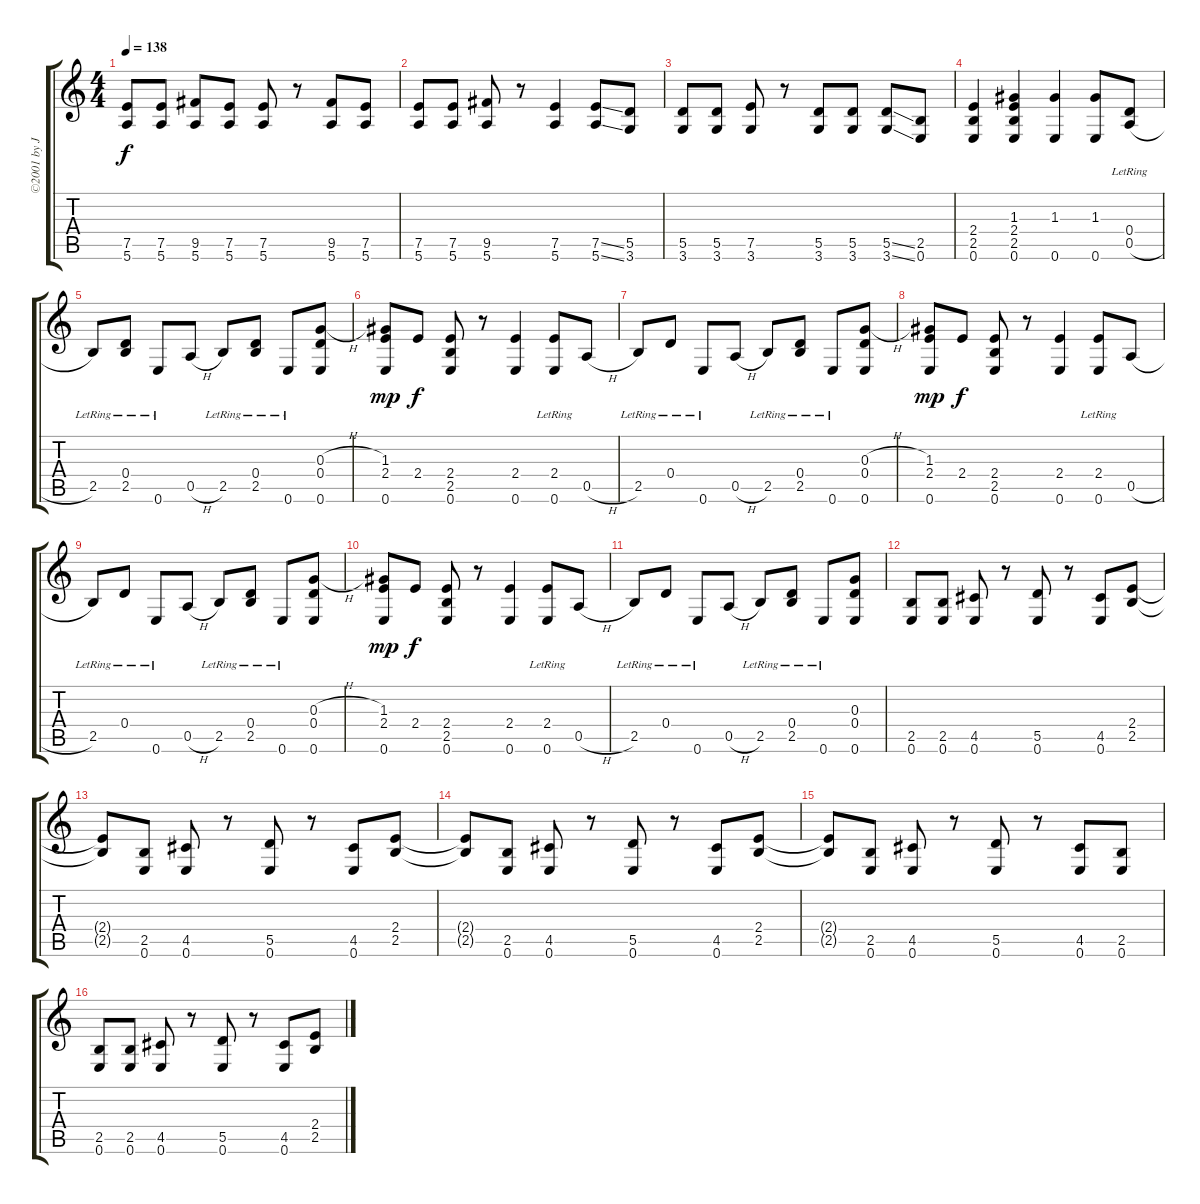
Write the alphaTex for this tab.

\track ("©2001 by John Taylor" "©2001 by J") {instrument electricguitarclean}
\staff {score tabs}
\tuning (E4 B3 G3 D3 A2 E2) {hide}
\ts (4 4)
\tempo 138
\clef g2
\ks c
(7.5 5.6).8{dy f} (7.5 5.6).8 (9.5 5.6).8 (7.5 5.6).8 (7.5 5.6).8 r.8 (9.5 5.6).8 (7.5 5.6).8 |
(7.5 5.6).8 (7.5 5.6).8 (9.5 5.6).8 r.8 (7.5 5.6).4 (7.5{ss} 5.6{ss}).8 (5.5 3.6).8 |
(5.5 3.6).8 (5.5 3.6).8 (7.5 3.6).8 r.8 (5.5 3.6).8 (5.5 3.6).8 (5.5{ss} 3.6{ss}).8 (2.5 0.6).8 |
(2.4 2.5 0.6).4 (1.3 2.4 2.5 0.6).4 (1.3 0.6).4 (1.3 0.6).8 (0.4{lr} 0.5{h}).8 |
2.5{lr}.8 (0.4{lr} 2.5{lr}).8 0.6{lr}.8 0.5{h}.8 2.5{lr}.8 (0.4{lr} 2.5{lr}).8 0.6{lr}.8 (0.3{h} 0.4 0.6).8 |
(1.3 2.4 0.6).8{dy mp} 2.4.8{dy f} (2.4 2.5 0.6).8 r.8 (2.4 0.6).4 (2.4{lr} 0.6{lr}).8 0.5{h}.8 |
2.5{lr}.8 0.4{lr}.8 0.6{lr}.8 0.5{h}.8 2.5{lr}.8 (0.4{lr} 2.5{lr}).8 0.6{lr}.8 (0.3{h} 0.4 0.6).8 |
(1.3 2.4 0.6).8{dy mp} 2.4.8{dy f} (2.4 2.5 0.6).8 r.8 (2.4 0.6).4 (2.4{lr} 0.6{lr}).8 0.5{h}.8 |
2.5{lr}.8 0.4{lr}.8 0.6{lr}.8 0.5{h}.8 2.5{lr}.8 (0.4{lr} 2.5{lr}).8 0.6{lr}.8 (0.3{h} 0.4 0.6).8 |
(1.3 2.4 0.6).8{dy mp} 2.4.8{dy f} (2.4 2.5 0.6).8 r.8 (2.4 0.6).4 (2.4{lr} 0.6{lr}).8 0.5{h}.8 |
2.5{lr}.8 0.4{lr}.8 0.6{lr}.8 0.5{h}.8 2.5{lr}.8 (0.4{lr} 2.5{lr}).8 0.6{lr}.8 (0.3 0.4 0.6).8 |
(2.5 0.6).8 (2.5 0.6).8 (4.5 0.6).8 r.8 (5.5 0.6).8 r.8 (4.5 0.6).8 (2.4 2.5).8 |
(2.4{t} 2.5{t}).8 (2.5 0.6).8 (4.5 0.6).8 r.8 (5.5 0.6).8 r.8 (4.5 0.6).8 (2.4 2.5).8 |
(2.4{t} 2.5{t}).8 (2.5 0.6).8 (4.5 0.6).8 r.8 (5.5 0.6).8 r.8 (4.5 0.6).8 (2.4 2.5).8 |
(2.4{t} 2.5{t}).8 (2.5 0.6).8 (4.5 0.6).8 r.8 (5.5 0.6).8 r.8 (4.5 0.6).8 (2.5 0.6).8 |
(2.5 0.6).8 (2.5 0.6).8 (4.5 0.6).8 r.8 (5.5 0.6).8 r.8 (4.5 0.6).8 (2.4 2.5).8
